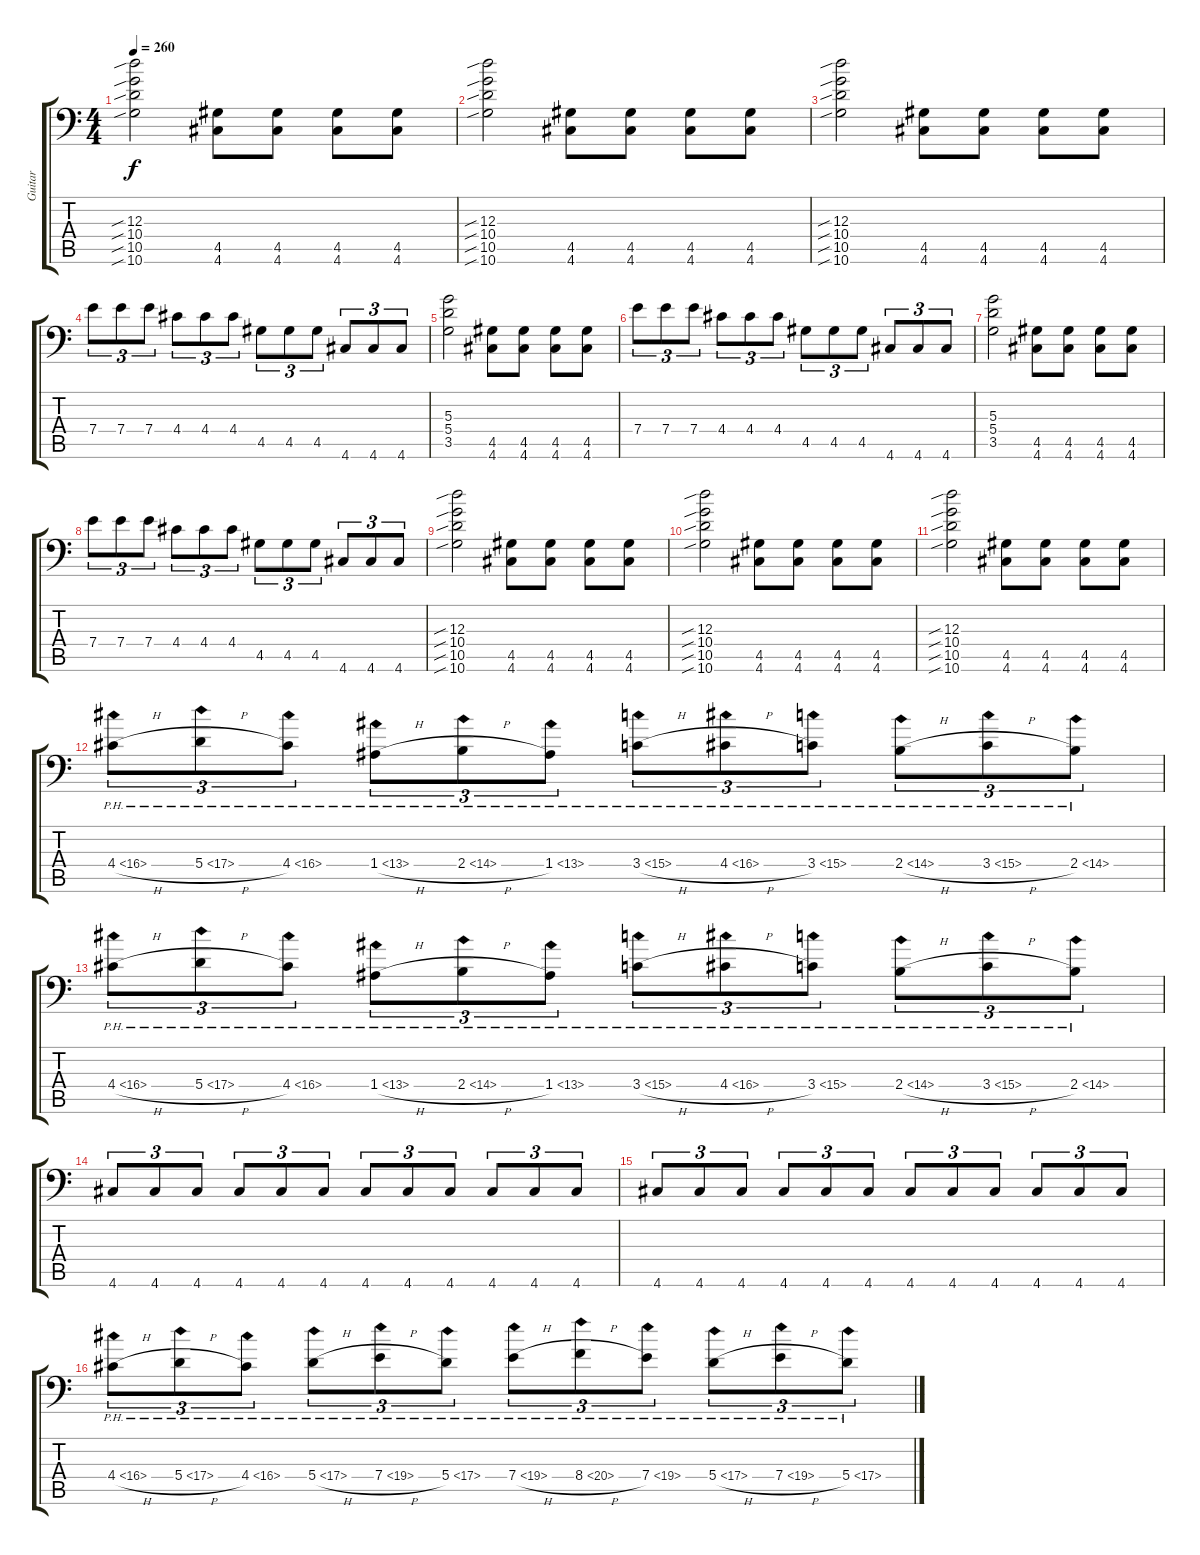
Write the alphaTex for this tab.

\track ("Guitar" "Guitar") {instrument distortionguitar}
\staff {score tabs}
\tuning (B3 Gb3 D3 A2 E2 A1) {hide}
\ts (4 4)
\tempo 260
\clef f4
\ks c
(12.3{sib} 10.4{sib} 10.5{sib} 10.6{sib}).2{dy f} (4.5 4.6).8 (4.5 4.6).8 (4.5 4.6).8 (4.5 4.6).8 |
(12.3{sib} 10.4{sib} 10.5{sib} 10.6{sib}).2 (4.5 4.6).8 (4.5 4.6).8 (4.5 4.6).8 (4.5 4.6).8 |
(12.3{sib} 10.4{sib} 10.5{sib} 10.6{sib}).2 (4.5 4.6).8 (4.5 4.6).8 (4.5 4.6).8 (4.5 4.6).8 |
7.4.8{tu (3 2)} 7.4.8{tu (3 2)} 7.4.8{tu (3 2)} 4.4.8{tu (3 2)} 4.4.8{tu (3 2)} 4.4.8{tu (3 2)} 4.5.8{tu (3 2)} 4.5.8{tu (3 2)} 4.5.8{tu (3 2)} 4.6.8{tu (3 2)} 4.6.8{tu (3 2)} 4.6.8{tu (3 2)} |
(5.3 5.4 3.5).2 (4.5 4.6).8 (4.5 4.6).8 (4.5 4.6).8 (4.5 4.6).8 |
7.4.8{tu (3 2)} 7.4.8{tu (3 2)} 7.4.8{tu (3 2)} 4.4.8{tu (3 2)} 4.4.8{tu (3 2)} 4.4.8{tu (3 2)} 4.5.8{tu (3 2)} 4.5.8{tu (3 2)} 4.5.8{tu (3 2)} 4.6.8{tu (3 2)} 4.6.8{tu (3 2)} 4.6.8{tu (3 2)} |
(5.3 5.4 3.5).2 (4.5 4.6).8 (4.5 4.6).8 (4.5 4.6).8 (4.5 4.6).8 |
7.4.8{tu (3 2)} 7.4.8{tu (3 2)} 7.4.8{tu (3 2)} 4.4.8{tu (3 2)} 4.4.8{tu (3 2)} 4.4.8{tu (3 2)} 4.5.8{tu (3 2)} 4.5.8{tu (3 2)} 4.5.8{tu (3 2)} 4.6.8{tu (3 2)} 4.6.8{tu (3 2)} 4.6.8{tu (3 2)} |
(12.3{sib} 10.4{sib} 10.5{sib} 10.6{sib}).2 (4.5 4.6).8 (4.5 4.6).8 (4.5 4.6).8 (4.5 4.6).8 |
(12.3{sib} 10.4{sib} 10.5{sib} 10.6{sib}).2 (4.5 4.6).8 (4.5 4.6).8 (4.5 4.6).8 (4.5 4.6).8 |
(12.3{sib} 10.4{sib} 10.5{sib} 10.6{sib}).2 (4.5 4.6).8 (4.5 4.6).8 (4.5 4.6).8 (4.5 4.6).8 |
4.4{ph 12 h}.8{tu (3 2)} 5.4{ph 12 h}.8{tu (3 2)} 4.4{ph 12}.8{tu (3 2)} 1.4{ph 12 h}.8{tu (3 2)} 2.4{ph 12 h}.8{tu (3 2)} 1.4{ph 12}.8{tu (3 2)} 3.4{ph 12 h}.8{tu (3 2)} 4.4{ph 12 h}.8{tu (3 2)} 3.4{ph 12}.8{tu (3 2)} 2.4{ph 12 h}.8{tu (3 2)} 3.4{ph 12 h}.8{tu (3 2)} 2.4{ph 12}.8{tu (3 2)} |
4.4{ph 12 h}.8{tu (3 2)} 5.4{ph 12 h}.8{tu (3 2)} 4.4{ph 12}.8{tu (3 2)} 1.4{ph 12 h}.8{tu (3 2)} 2.4{ph 12 h}.8{tu (3 2)} 1.4{ph 12}.8{tu (3 2)} 3.4{ph 12 h}.8{tu (3 2)} 4.4{ph 12 h}.8{tu (3 2)} 3.4{ph 12}.8{tu (3 2)} 2.4{ph 12 h}.8{tu (3 2)} 3.4{ph 12 h}.8{tu (3 2)} 2.4{ph 12}.8{tu (3 2)} |
4.6.8{tu (3 2)} 4.6.8{tu (3 2)} 4.6.8{tu (3 2)} 4.6.8{tu (3 2)} 4.6.8{tu (3 2)} 4.6.8{tu (3 2)} 4.6.8{tu (3 2)} 4.6.8{tu (3 2)} 4.6.8{tu (3 2)} 4.6.8{tu (3 2)} 4.6.8{tu (3 2)} 4.6.8{tu (3 2)} |
4.6.8{tu (3 2)} 4.6.8{tu (3 2)} 4.6.8{tu (3 2)} 4.6.8{tu (3 2)} 4.6.8{tu (3 2)} 4.6.8{tu (3 2)} 4.6.8{tu (3 2)} 4.6.8{tu (3 2)} 4.6.8{tu (3 2)} 4.6.8{tu (3 2)} 4.6.8{tu (3 2)} 4.6.8{tu (3 2)} |
4.4{ph 12 h}.8{tu (3 2)} 5.4{ph 12 h}.8{tu (3 2)} 4.4{ph 12}.8{tu (3 2)} 5.4{ph 12 h}.8{tu (3 2)} 7.4{ph 12 h}.8{tu (3 2)} 5.4{ph 12}.8{tu (3 2)} 7.4{ph 12 h}.8{tu (3 2)} 8.4{ph 12 h}.8{tu (3 2)} 7.4{ph 12}.8{tu (3 2)} 5.4{ph 12 h}.8{tu (3 2)} 7.4{ph 12 h}.8{tu (3 2)} 5.4{ph 12}.8{tu (3 2)}
